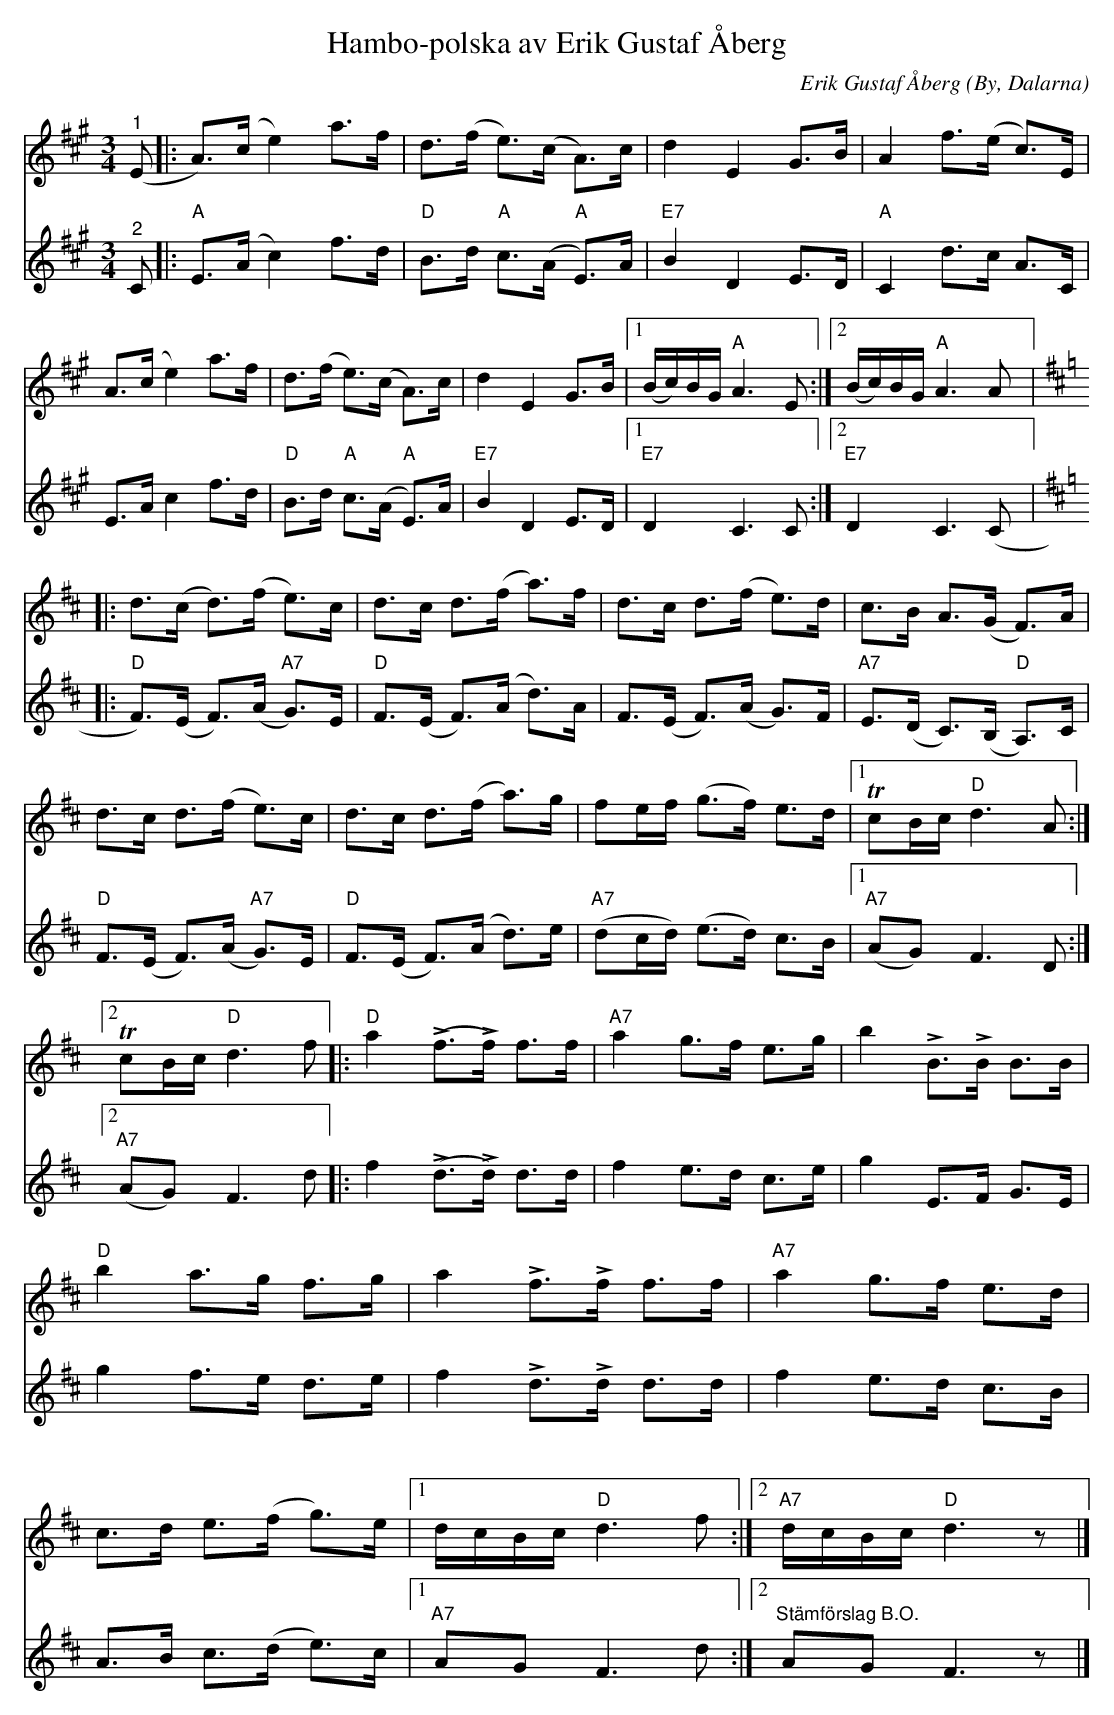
X:1
T:Hambo-polska av Erik Gustaf Åberg
C:Erik Gustaf Åberg
O:By, Dalarna
%%score 1 2
L:1/8
M:3/4
K:A
V:1
"^1" (E |: A>)(c e2) a>f | d>(f e>)(c A>)c | d2 E2 G>B | A2 f>(e c>)E | A>(c e2) a>f |
d>(f e>)(c A>)c | d2 E2 G>B |1 (B/c/)B/G/"A" A3 E :|2 (B/c/)B/G/"A" A3 A |:
[K:D] d>(c d>)(f e>)c | d>c d>(f a>)f | d>c d>(f e>)d | c>B A>(G F>)A | d>c d>(f e>)c |
d>c d>(f a>)g | fe/f/ (g>f) e>d |1T cB/c/"D" d3 A :|2T cB/c/"D" d3 f |:
"D" a2 (!>!f>!>!f) f>f |"A7" a2 g>f e>g | b2 !>!B>!>!B B>B |"D" b2 a>g f>g | a2 !>!f>!>!f f>f |
"A7" a2 g>f e>d | c>d e>(f g>)e |1 d/c/B/c/"D" d3 f :|2"A7" d/c/B/c/"D" d3 z |]
V:2
"^2" C |:"A" E>(A c2) f>d |"D" B>d"A" c>(A"A" E>)A |"E7" B2 D2 E>D |"A" C2 d>c A>C |
E>A c2 f>d |"D" B>d"A" c>(A"A" E>)A |"E7" B2 D2 E>D |1"E7" D2 C3 C :|2"E7" D2 C3 (C |:
[K:D]"D" F>)(E F>)(A"A7" G>)E |"D" F>(E F>)(A d>)A | F>(E F>)(A G>)F |
"A7" E>(D C>)(B,"D" A,>)C |"D" F>(E F>)(A"A7" G>)E |"D" F>(E F>)(A d>)e |
"A7" (dc/d/) (e>d) c>B |1"A7" (AG) F3 D :|2"A7" (AG) F3 d |: f2 (!>!d>!>!d) d>d | f2 e>d c>e |
g2 E>F G>E | g2 f>e d>e | f2 !>!d>!>!d d>d | f2 e>d c>B | A>B c>(d e>)c |1"A7" AG F3 d :|2 "^Stämförslag B.O." AG F3 z |]
